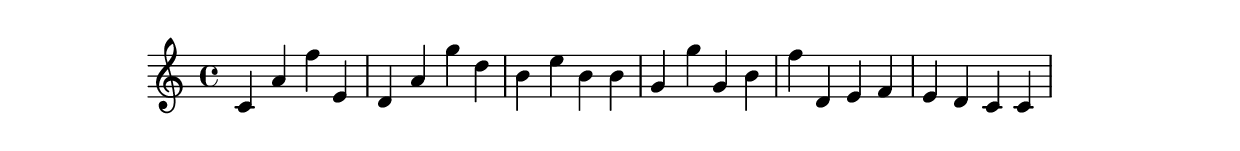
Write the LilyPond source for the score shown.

%% Do not edit this file; it is automatically
%% generated from LSR http://lsr.dsi.unimi.it
%% This file is in the public domain.
\version "2.13.16"

\header {
  lsrtags = "pitches"

%% Translation of GIT committish: 5a7301fc350ffc3ab5bd3a2084c91666c9e9a549
  texidoces = "
Este fragmento de código basado en Scheme genera
24 notas aleatorias (o tantas como se necesiten), basándose en la
hora actual (o en cualquier número pseudo-aleatorio que se
especifique en su lugar, para obtener las mismas notas aleatorias
cada vez): es decir, para obtener distintos patrones de notas,
sólo tiene que modificar este número.

"
  doctitlees = "Generación de notas aleatorias"

  texidoc = "
This Scheme-based snippet generates 24 random notes (or as many as
required), based on the current time (or any randomish number specified
instead, in order to obtain the same random notes each time): i.e., to
get different random note patterns, just change this number.

"
  doctitle = "Generating random notes"
} % begin verbatim

\score {
  {
    #(let ((random-state (seed->random-state (current-time))))
       (ly:export
        (make-sequential-music
         (map (lambda (x)
                (let ((idx (random 12 random-state)))
                  (make-event-chord
                   (list
                    (make-music 'NoteEvent
                                'duration (ly:make-duration 2 0 1 1)
                                'pitch (ly:make-pitch
                                        (quotient idx 7)
                                        (remainder idx 7)
                                        0))))))
              (make-list 24)))))
  }
}
